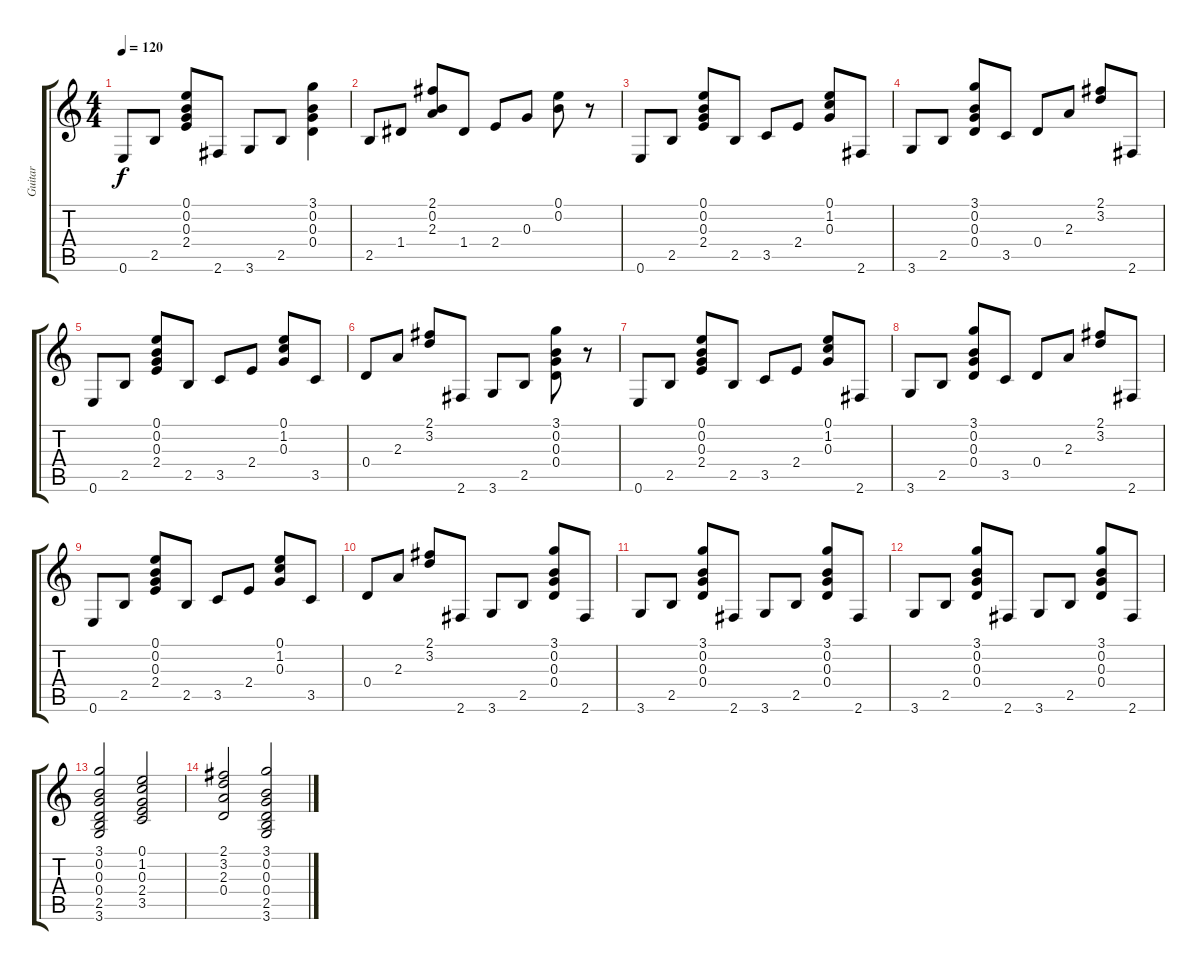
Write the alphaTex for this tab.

\track ("Guitar" "Guitar") {instrument acousticguitarnylon}
\staff {score tabs}
\tuning (E4 B3 G3 D3 A2 E2) {hide}
\ts (4 4)
\tempo 120
\clef g2
\ks c
0.6.8{dy f} 2.5.8 (0.1 0.2 0.3 2.4).8 2.6.8 3.6.8 2.5.8 (3.1 0.2 0.3 0.4).4 |
2.5.8 1.4.8 (2.1 0.2 2.3).8 1.4.8 2.4.8 0.3.8 (0.1 0.2).8 r.8 |
0.6.8 2.5.8 (0.1 0.2 0.3 2.4).8 2.5.8 3.5.8 2.4.8 (0.1 1.2 0.3).8 2.6.8 |
3.6.8 2.5.8 (3.1 0.2 0.3 0.4).8 3.5.8 0.4.8 2.3.8 (2.1 3.2).8 2.6.8 |
0.6.8 2.5.8 (0.1 0.2 0.3 2.4).8 2.5.8 3.5.8 2.4.8 (0.1 1.2 0.3).8 3.5.8 |
0.4.8 2.3.8 (2.1 3.2).8 2.6.8 3.6.8 2.5.8 (3.1 0.2 0.3 0.4).8 r.8 |
0.6.8 2.5.8 (0.1 0.2 0.3 2.4).8 2.5.8 3.5.8 2.4.8 (0.1 1.2 0.3).8 2.6.8 |
3.6.8 2.5.8 (3.1 0.2 0.3 0.4).8 3.5.8 0.4.8 2.3.8 (2.1 3.2).8 2.6.8 |
0.6.8 2.5.8 (0.1 0.2 0.3 2.4).8 2.5.8 3.5.8 2.4.8 (0.1 1.2 0.3).8 3.5.8 |
0.4.8 2.3.8 (2.1 3.2).8 2.6.8 3.6.8 2.5.8 (3.1 0.2 0.3 0.4).8 2.6.8 |
3.6.8 2.5.8 (3.1 0.2 0.3 0.4).8 2.6.8 3.6.8 2.5.8 (3.1 0.2 0.3 0.4).8 2.6.8 |
3.6.8 2.5.8 (3.1 0.2 0.3 0.4).8 2.6.8 3.6.8 2.5.8 (3.1 0.2 0.3 0.4).8 2.6.8 |
(3.1 0.2 0.3 0.4 2.5 3.6).2 (0.1 1.2 0.3 2.4 3.5).2 |
(2.1 3.2 2.3 0.4).2 (3.1 0.2 0.3 0.4 2.5 3.6).2
